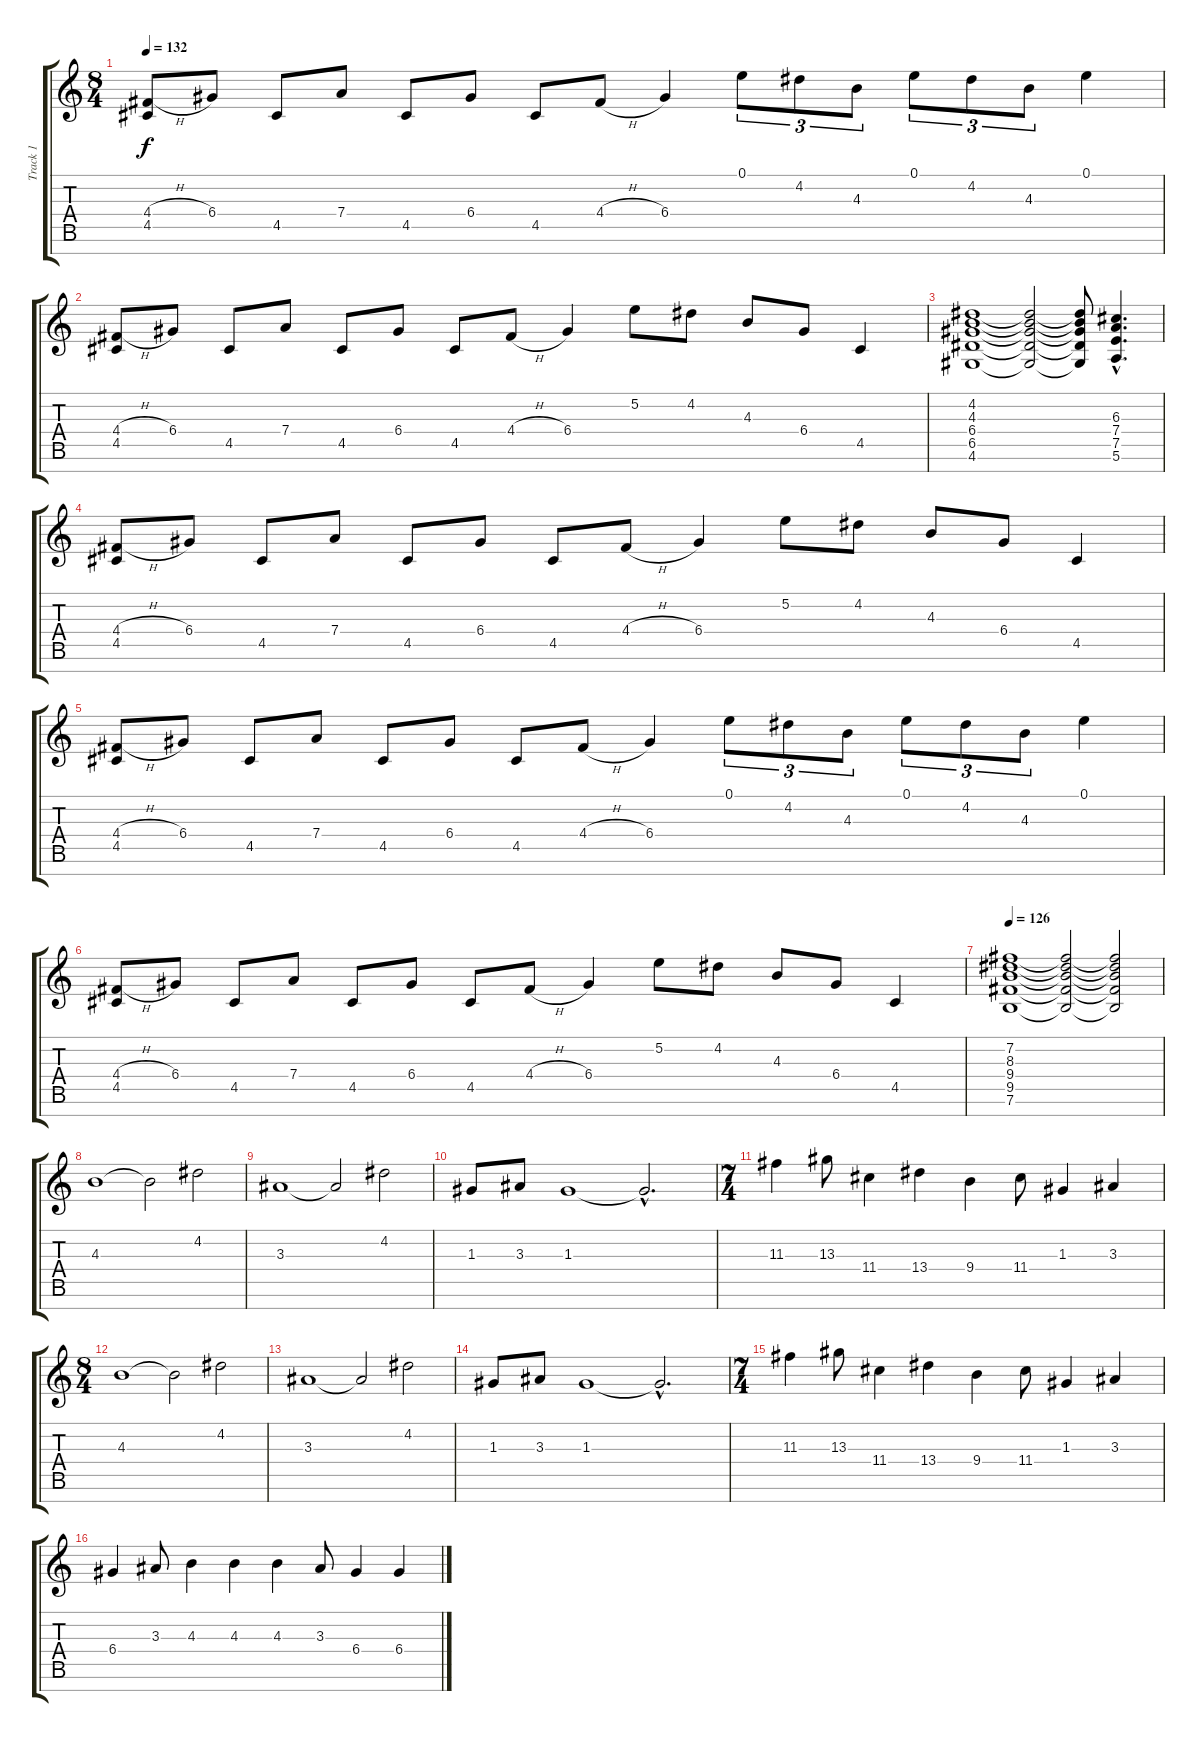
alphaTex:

\track ("Track 1" "Track 1") {instrument acousticguitarnylon}
\staff {score tabs}
\tuning (E4 B3 G3 D3 A2 E2 B1) {hide}
\ts (8 4)
\tempo 132
\clef g2
\ks c
(4.4{h} 4.5).8{dy f} 6.4.8 4.5.8 7.4.8 4.5.8 6.4.8 4.5.8 4.4{h}.8 6.4.4 0.1.8{tu (3 2)} 4.2.8{tu (3 2)} 4.3.8{tu (3 2)} 0.1.8{tu (3 2)} 4.2.8{tu (3 2)} 4.3.8{tu (3 2)} 0.1.4 |
(4.4{h} 4.5).8 6.4.8 4.5.8 7.4.8 4.5.8 6.4.8 4.5.8 4.4{h}.8 6.4.4 5.2.8 4.2.8 4.3.8 6.4.8 4.5.4 |
(4.2 4.3 6.4 6.5 4.6).1 (4.2{t} 4.3{t} 6.4{t} 6.5{t} 4.6{t}).2 (4.2{t} 4.3{t} 6.4{t} 6.5{t} 4.6{t}).8 (6.3{hac} 7.4{hac} 7.5{hac} 5.6{hac}).4{d} |
(4.4{h} 4.5).8 6.4.8 4.5.8 7.4.8 4.5.8 6.4.8 4.5.8 4.4{h}.8 6.4.4 5.2.8 4.2.8 4.3.8 6.4.8 4.5.4 |
(4.4{h} 4.5).8 6.4.8 4.5.8 7.4.8 4.5.8 6.4.8 4.5.8 4.4{h}.8 6.4.4 0.1.8{tu (3 2)} 4.2.8{tu (3 2)} 4.3.8{tu (3 2)} 0.1.8{tu (3 2)} 4.2.8{tu (3 2)} 4.3.8{tu (3 2)} 0.1.4 |
(4.4{h} 4.5).8 6.4.8 4.5.8 7.4.8 4.5.8 6.4.8 4.5.8 4.4{h}.8 6.4.4 5.2.8 4.2.8 4.3.8 6.4.8 4.5.4 |
\tempo 126
(7.2 8.3 9.4 9.5 7.6).1 (7.2{t} 8.3{t} 9.4{t} 9.5{t} 7.6{t}).2 (7.2{t} 8.3{t} 9.4{t} 9.5{t} 7.6{t}).2 |
4.3.1 4.3{t}.2 4.2.2 |
3.3.1 3.3{t}.2 4.2.2 |
1.3.8 3.3.8 1.3.1 1.3{hac t}.2{d} |
\ts (7 4)
11.3.4 13.3.8 11.4.4 13.4.4 9.4.4 11.4.8 1.3.4 3.3.4 |
\ts (8 4)
4.3.1 4.3{t}.2 4.2.2 |
3.3.1 3.3{t}.2 4.2.2 |
1.3.8 3.3.8 1.3.1 1.3{hac t}.2{d} |
\ts (7 4)
11.3.4 13.3.8 11.4.4 13.4.4 9.4.4 11.4.8 1.3.4 3.3.4 |
6.4.4 3.3.8 4.3.4 4.3.4 4.3.4 3.3.8 6.4.4 6.4.4
